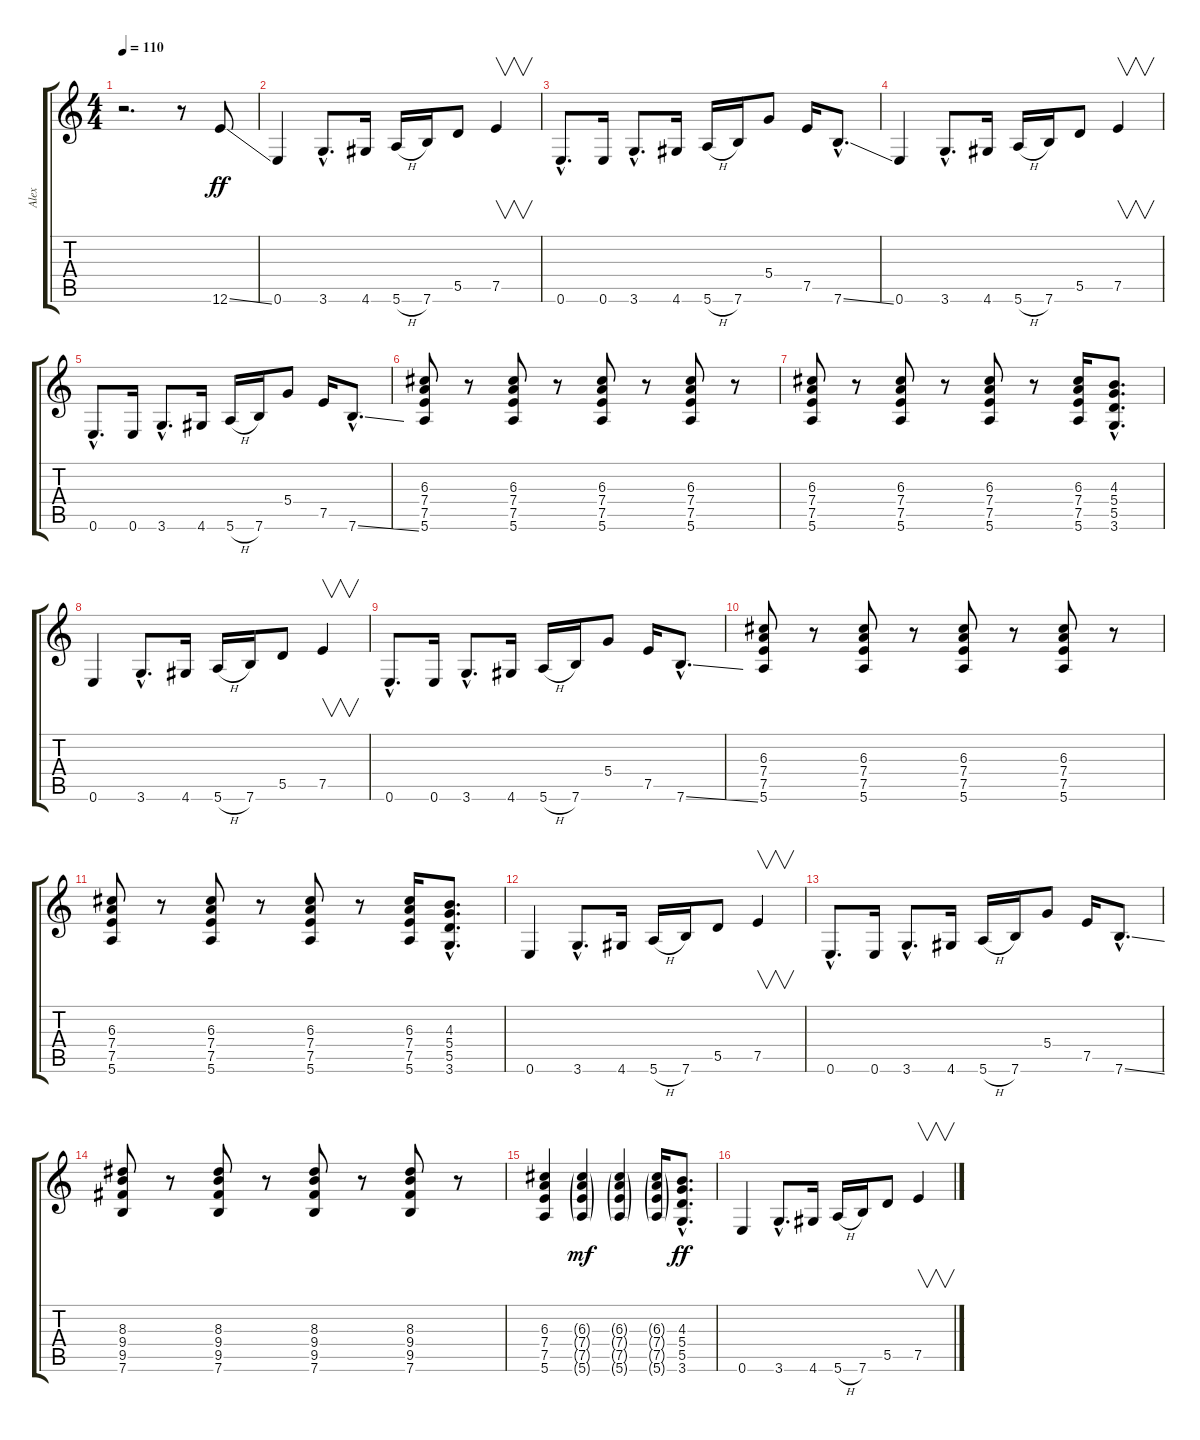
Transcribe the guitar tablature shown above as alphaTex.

\track ("Alex" "Alex") {instrument overdrivenguitar}
\staff {score tabs}
\tuning (E4 B3 G3 D3 A2 E2) {hide}
\ts (4 4)
\tempo 110
\clef g2
\ks c
r.2{d dy ff instrument overdrivenguitar} r.8 12.6{ss}.8 |
0.6.4 3.6{hac}.8{d} 4.6.16 5.6{h}.16 7.6.16 5.5.8 7.5.4{v} |
0.6{hac}.8{d} 0.6.16 3.6{hac}.8{d} 4.6.16 5.6{h}.16 7.6.16 5.4.8 7.5.16 7.6{ss hac}.8{d} |
0.6.4 3.6{hac}.8{d} 4.6.16 5.6{h}.16 7.6.16 5.5.8 7.5.4{v} |
0.6{hac}.8{d} 0.6.16 3.6{hac}.8{d} 4.6.16 5.6{h}.16 7.6.16 5.4.8 7.5.16 7.6{ss hac}.8{d} |
(6.3 7.4 7.5 5.6).8 r.8 (6.3 7.4 7.5 5.6).8 r.8 (6.3 7.4 7.5 5.6).8 r.8 (6.3 7.4 7.5 5.6).8 r.8 |
(6.3 7.4 7.5 5.6).8 r.8 (6.3 7.4 7.5 5.6).8 r.8 (6.3 7.4 7.5 5.6).8 r.8 (6.3 7.4 7.5 5.6).16 (4.3{hac} 5.4{hac} 5.5{hac} 3.6{hac}).8{d} |
0.6.4 3.6{hac}.8{d} 4.6.16 5.6{h}.16 7.6.16 5.5.8 7.5.4{v} |
0.6{hac}.8{d} 0.6.16 3.6{hac}.8{d} 4.6.16 5.6{h}.16 7.6.16 5.4.8 7.5.16 7.6{ss hac}.8{d} |
(6.3 7.4 7.5 5.6).8 r.8 (6.3 7.4 7.5 5.6).8 r.8 (6.3 7.4 7.5 5.6).8 r.8 (6.3 7.4 7.5 5.6).8 r.8 |
(6.3 7.4 7.5 5.6).8 r.8 (6.3 7.4 7.5 5.6).8 r.8 (6.3 7.4 7.5 5.6).8 r.8 (6.3 7.4 7.5 5.6).16 (4.3{hac} 5.4{hac} 5.5{hac} 3.6{hac}).8{d} |
0.6.4 3.6{hac}.8{d} 4.6.16 5.6{h}.16 7.6.16 5.5.8 7.5.4{v} |
0.6{hac}.8{d} 0.6.16 3.6{hac}.8{d} 4.6.16 5.6{h}.16 7.6.16 5.4.8 7.5.16 7.6{ss hac}.8{d} |
(8.3 9.4 9.5 7.6).8 r.8 (8.3 9.4 9.5 7.6).8 r.8 (8.3 9.4 9.5 7.6).8 r.8 (8.3 9.4 9.5 7.6).8 r.8 |
(6.3 7.4 7.5 5.6).4 (6.3{g} 7.4{g} 7.5{g} 5.6{g}).4{dy mf} (6.3{g} 7.4{g} 7.5{g} 5.6{g}).4 (6.3{g} 7.4{g} 7.5{g} 5.6{g}).16 (4.3{hac} 5.4{hac} 5.5{hac} 3.6{hac}).8{d dy ff} |
0.6.4 3.6{hac}.8{d} 4.6.16 5.6{h}.16 7.6.16 5.5.8 7.5.4{v}
